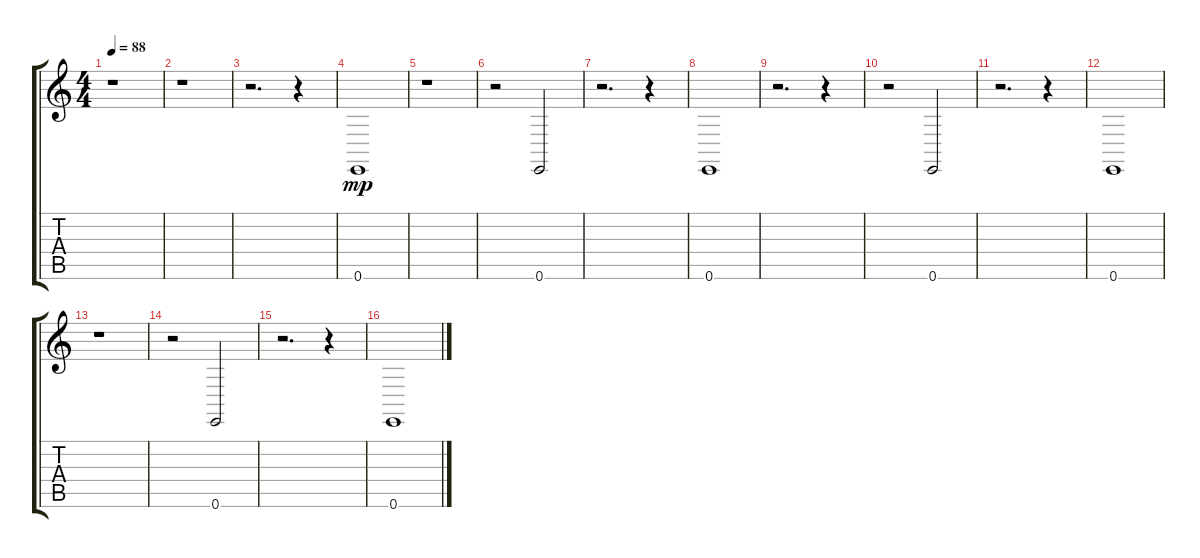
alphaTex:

\track "" {instrument lead2sawtooth}
\staff {score tabs}
\tuning (E4 B3 G3 D3 A2 E2) {hide}
\ts (4 4)
\tempo 88
\clef g2
\ks c
r.1{dy mp} |
r.1 |
r.2{d} r.4 |
0.6.1 |
r.1 |
r.2 0.6.2 |
r.2{d} r.4 |
0.6.1 |
r.2{d} r.4 |
r.2 0.6.2 |
r.2{d} r.4 |
0.6.1 |
r.1 |
r.2 0.6.2 |
r.2{d} r.4 |
0.6.1
